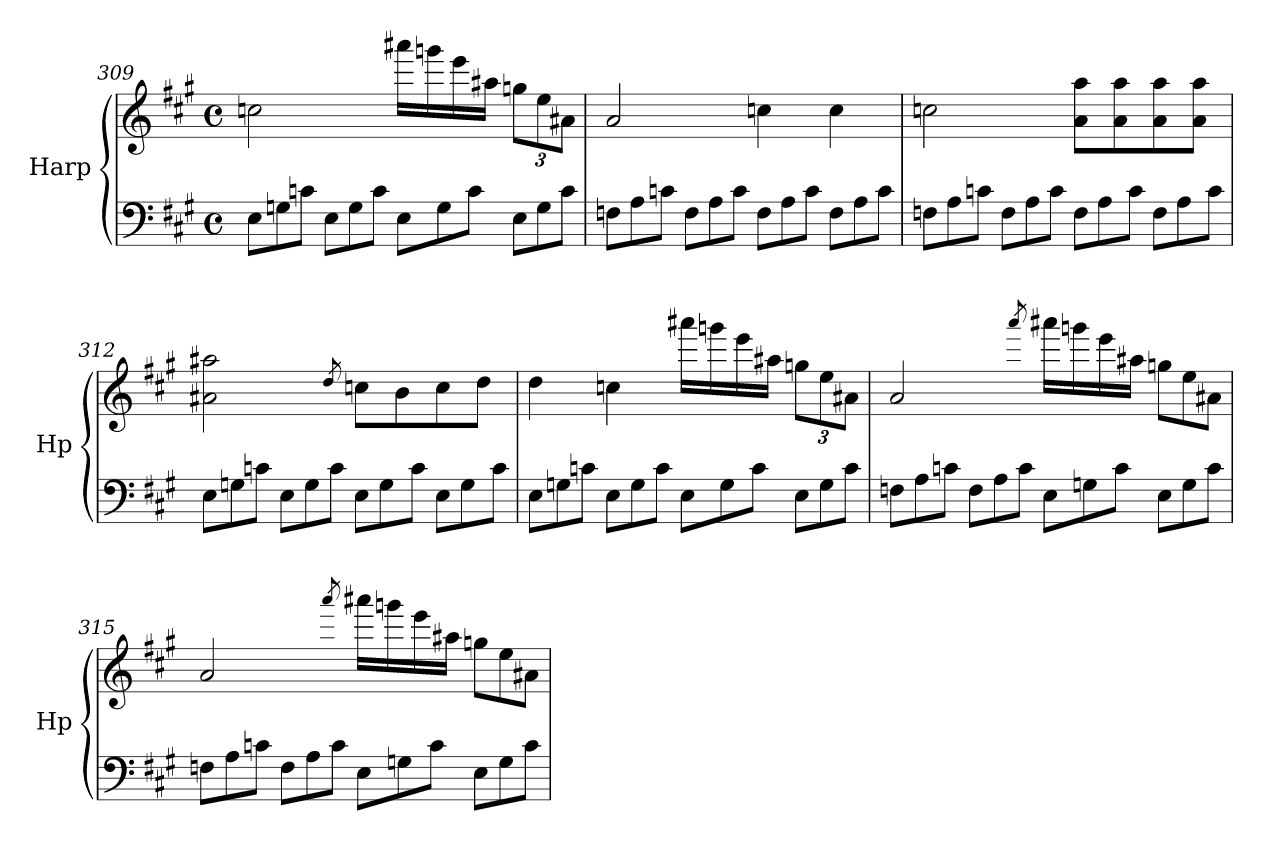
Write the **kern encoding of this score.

**kern	**kern
*part1	*part1
*staff2	*staff1
*I"Harp	*
*I'Hp	*
*clefF4	*clefG2
*k[f#c#g#]	*k[f#c#g#]
*A:	*A:
*M4/4	*M4/4
*met(c)	*met(c)
*Xtuplet	*
=309	=309
12E\L	2ccn\
12Gn\	.
12cn\J	.
12E\L	.
12G\	.
12c\J	.
12E\L	16aaa#X\LL
.	16gggn\
12G\	.
.	16eee\
12c\J	.
.	16aa#X\JJ
*	*Xbrackettup
12E\L	12ggn\L
12G\	12ee\
12c\J	12a#X\J
!!LO:PB:g=z
=310	=310
12Fn\L	2a/
12A\	.
12cn\J	.
12F\L	.
12A\	.
12c\J	.
12F\L	4ccn\
12A\	.
12c\J	.
12F\L	4cc\
12A\	.
12c\J	.
!!LO:PB:g=z
=311	=311
12Fn\L	2ccn\
12A\	.
12cn\J	.
12F\L	.
12A\	.
12c\J	.
12F\L	8a\ 8aa\L
12A\	.
.	8a\ 8aa\
12c\J	.
12F\L	8a\ 8aa\
12A\	.
.	8a\ 8aa\J
12c\J	.
=312	=312
12E\L	2a#X\ 2aa#X\
12Gn\	.
12cn\J	.
12E\L	.
12G\	.
12c\J	.
.	8qdd/
12E\L	8ccn\L
12G\	.
.	8b\
12c\J	.
12E\L	8cc\
12G\	.
.	8dd\J
12c\J	.
!!LO:PB:g=z
=313	=313
12E\L	4dd\
12Gn\	.
12cn\J	.
12E\L	4ccn\
12G\	.
12c\J	.
12E\L	16aaa#X\LL
.	16gggn\
12G\	.
.	16eee\
12c\J	.
.	16aa#X\JJ
12E\L	12ggn\L
12G\	12ee\
12c\J	12a#X\J
!!LO:PB:g=z
=314	=314
12Fn\L	2a/
12A\	.
12cn\J	.
12F\L	.
12A\	.
12c\J	.
.	8qaaa/
12E\L	16aaa#X\LL
.	16gggn\
12Gn\	.
.	16eee\
12c\J	.
.	16aa#X\JJ
*	*Xtuplet
12E\L	12ggn\L
12G\	12ee\
12c\J	12a#X\J
=315	=315
12Fn\L	2a/
12A\	.
12cn\J	.
12F\L	.
12A\	.
12c\J	.
.	8qaaa/
12E\L	16aaa#X\LL
.	16gggn\
12Gn\	.
.	16eee\
12c\J	.
.	16aa#X\JJ
12E\L	12ggn\L
12G\	12ee\
12c\J	12a#X\J
=	=
*-	*-
